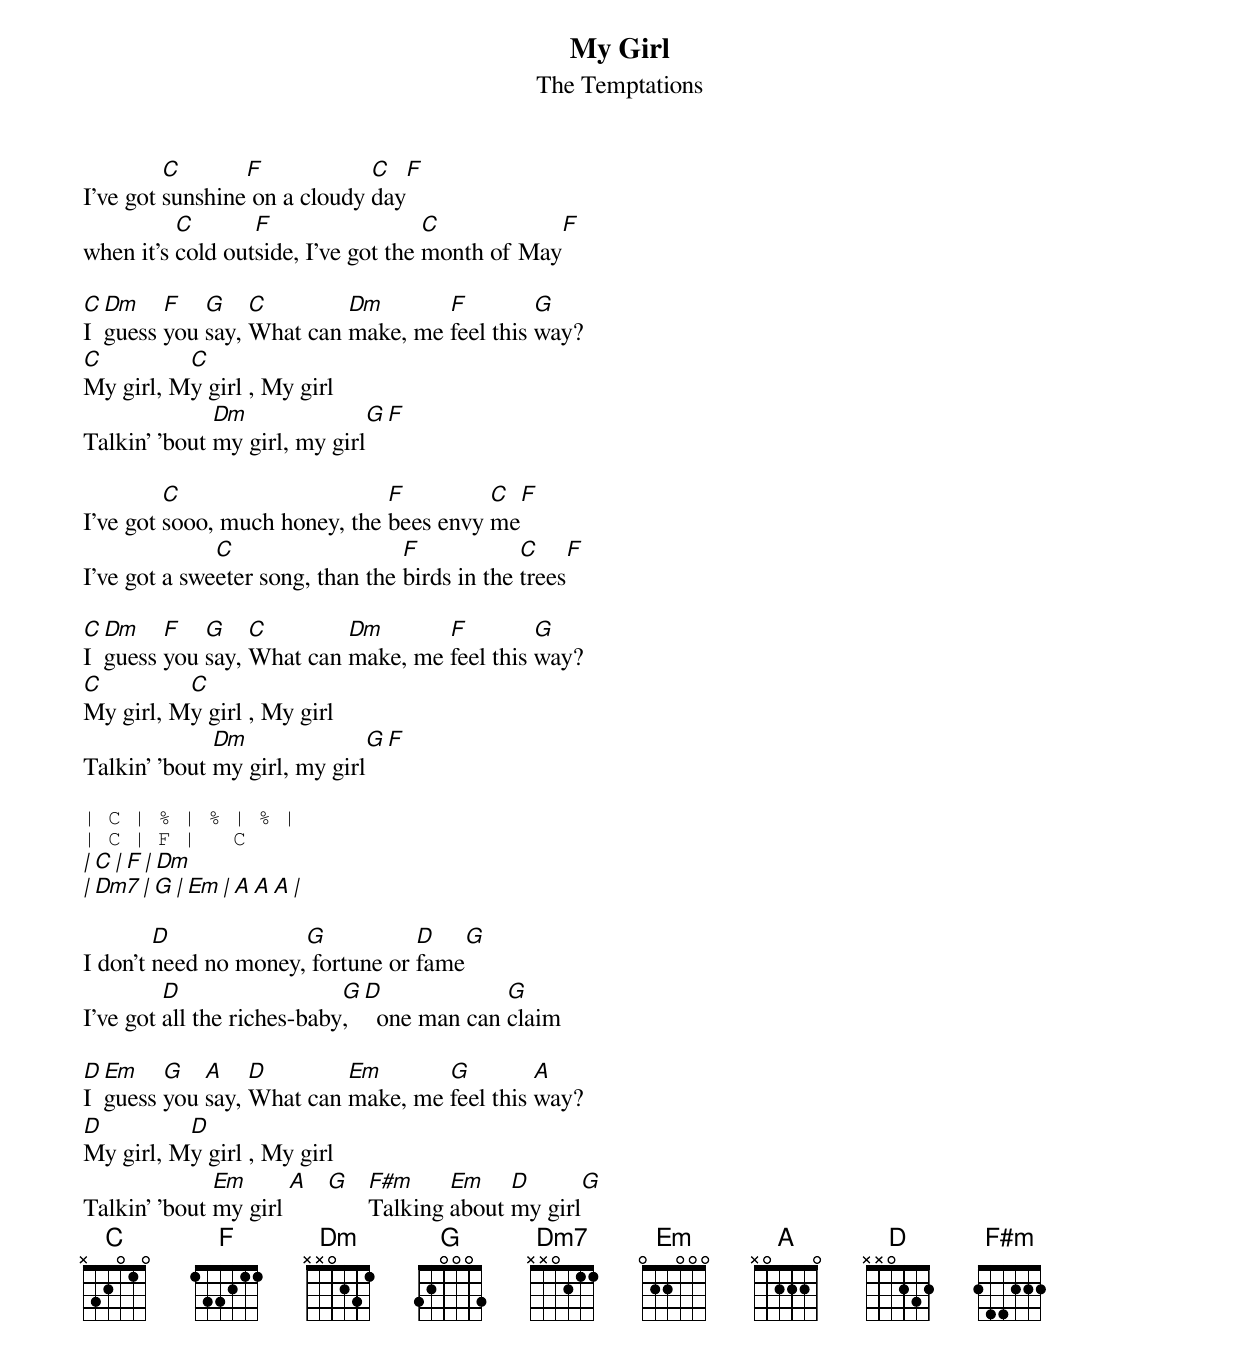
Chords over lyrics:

My Girl
The Temptations

         C       F            C     F
I've got sunshine on a cloudy day
          C       F                  C           F
when it's cold outside, I've got the month of May

C Dm    F   G    C        Dm       F         G
I guess you say, What can make, me feel this way?
C         C
My girl, My girl , My girl
              Dm               G  F
Talkin' 'bout my girl, my girl

         C                     F         C    F
I've got sooo, much honey, the bees envy me
              C                   F            C       F
I've got a sweeter song, than the birds in the trees

C Dm    F   G    C        Dm       F         G
I guess you say, What can make, me feel this way?
C         C
My girl, My girl , My girl
              Dm               G  F
Talkin' 'bout my girl, my girl

| C | % | % | % |
| C | F |   C
| C | F |   Dm
| Dm7 | G | Em | A A A   |

        D             G           D          G
I don't need no money, fortune or fame
         D                  G  D             G
I've got all the riches-baby,    one man can claim

D Em    G   A    D        Em       G         A
I guess you say, What can make, me feel this way?
D         D
My girl, My girl , My girl
              Em      A  G  F#m     Em    D      G
Talkin' 'bout my girl       Talking about my girl
